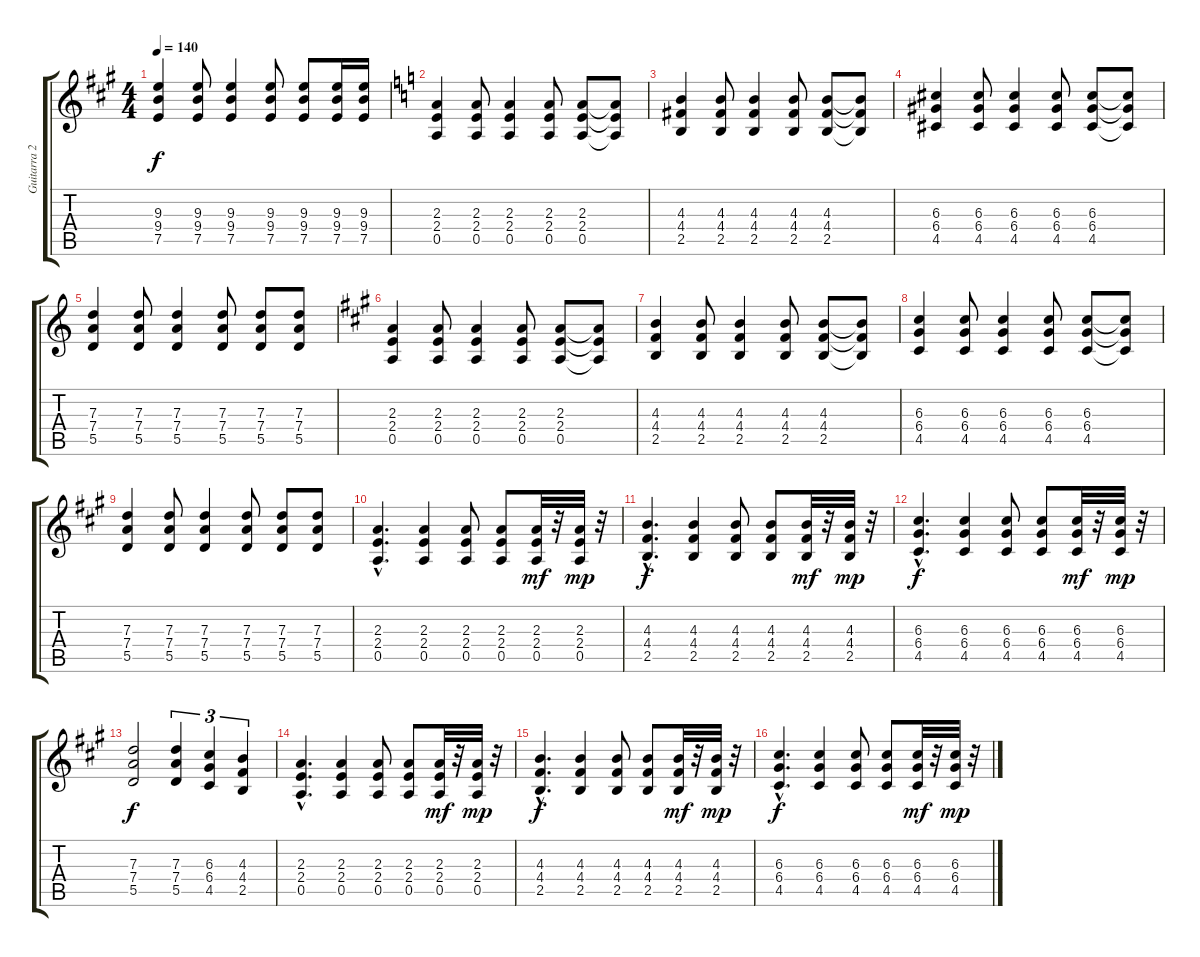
\track ("Guitarra 2" "Guitarra 2") {instrument acousticguitarsteel}
\staff {score tabs}
\tuning (E4 B3 G3 D3 A2 E2) {hide}
\ts (4 4)
\tempo 140
\clef g2
\ks a
(9.3 9.4 7.5).4{dy f} (9.3 9.4 7.5).8 (9.3 9.4 7.5).4 (9.3 9.4 7.5).8 (9.3 9.4 7.5).8 (9.3 9.4 7.5).16 (9.3 9.4 7.5).16 |
\ks c
(2.3 2.4 0.5).4 (2.3 2.4 0.5).8 (2.3 2.4 0.5).4 (2.3 2.4 0.5).8 (2.3 2.4 0.5).8 (2.3{t} 2.4{t} 0.5{t}).8 |
(4.3 4.4 2.5).4 (4.3 4.4 2.5).8 (4.3 4.4 2.5).4 (4.3 4.4 2.5).8 (4.3 4.4 2.5).8 (4.3{t} 4.4{t} 2.5{t}).8 |
(6.3 6.4 4.5).4 (6.3 6.4 4.5).8 (6.3 6.4 4.5).4 (6.3 6.4 4.5).8 (6.3 6.4 4.5).8 (6.3{t} 6.4{t} 4.5{t}).8 |
(7.3 7.4 5.5).4 (7.3 7.4 5.5).8 (7.3 7.4 5.5).4 (7.3 7.4 5.5).8 (7.3 7.4 5.5).8 (7.3 7.4 5.5).8 |
\ks a
(2.3 2.4 0.5).4 (2.3 2.4 0.5).8 (2.3 2.4 0.5).4 (2.3 2.4 0.5).8 (2.3 2.4 0.5).8 (2.3{t} 2.4{t} 0.5{t}).8 |
(4.3 4.4 2.5).4 (4.3 4.4 2.5).8 (4.3 4.4 2.5).4 (4.3 4.4 2.5).8 (4.3 4.4 2.5).8 (4.3{t} 4.4{t} 2.5{t}).8 |
(6.3 6.4 4.5).4 (6.3 6.4 4.5).8 (6.3 6.4 4.5).4 (6.3 6.4 4.5).8 (6.3 6.4 4.5).8 (6.3{t} 6.4{t} 4.5{t}).8 |
(7.3 7.4 5.5).4 (7.3 7.4 5.5).8 (7.3 7.4 5.5).4 (7.3 7.4 5.5).8 (7.3 7.4 5.5).8 (7.3 7.4 5.5).8 |
(2.3{hac} 2.4{hac} 0.5{hac}).4{d} (2.3 2.4 0.5).4 (2.3 2.4 0.5).8 (2.3 2.4 0.5).8 (2.3 2.4 0.5).32{dy mf} r.32 (2.3 2.4 0.5).32{dy mp} r.32 |
(4.3{hac} 4.4{hac} 2.5{hac}).4{d dy f} (4.3 4.4 2.5).4 (4.3 4.4 2.5).8 (4.3 4.4 2.5).8 (4.3 4.4 2.5).32{dy mf} r.32 (4.3 4.4 2.5).32{dy mp} r.32 |
(6.3{hac} 6.4{hac} 4.5{hac}).4{d dy f} (6.3 6.4 4.5).4 (6.3 6.4 4.5).8 (6.3 6.4 4.5).8 (6.3 6.4 4.5).32{dy mf} r.32 (6.3 6.4 4.5).32{dy mp} r.32 |
(7.3 7.4 5.5).2{dy f} (7.3 7.4 5.5).4{tu (3 2)} (6.3 6.4 4.5).4{tu (3 2)} (4.3 4.4 2.5).4{tu (3 2)} |
(2.3{hac} 2.4{hac} 0.5{hac}).4{d} (2.3 2.4 0.5).4 (2.3 2.4 0.5).8 (2.3 2.4 0.5).8 (2.3 2.4 0.5).32{dy mf} r.32 (2.3 2.4 0.5).32{dy mp} r.32 |
(4.3{hac} 4.4{hac} 2.5{hac}).4{d dy f} (4.3 4.4 2.5).4 (4.3 4.4 2.5).8 (4.3 4.4 2.5).8 (4.3 4.4 2.5).32{dy mf} r.32 (4.3 4.4 2.5).32{dy mp} r.32 |
(6.3{hac} 6.4{hac} 4.5{hac}).4{d dy f} (6.3 6.4 4.5).4 (6.3 6.4 4.5).8 (6.3 6.4 4.5).8 (6.3 6.4 4.5).32{dy mf} r.32 (6.3 6.4 4.5).32{dy mp} r.32
